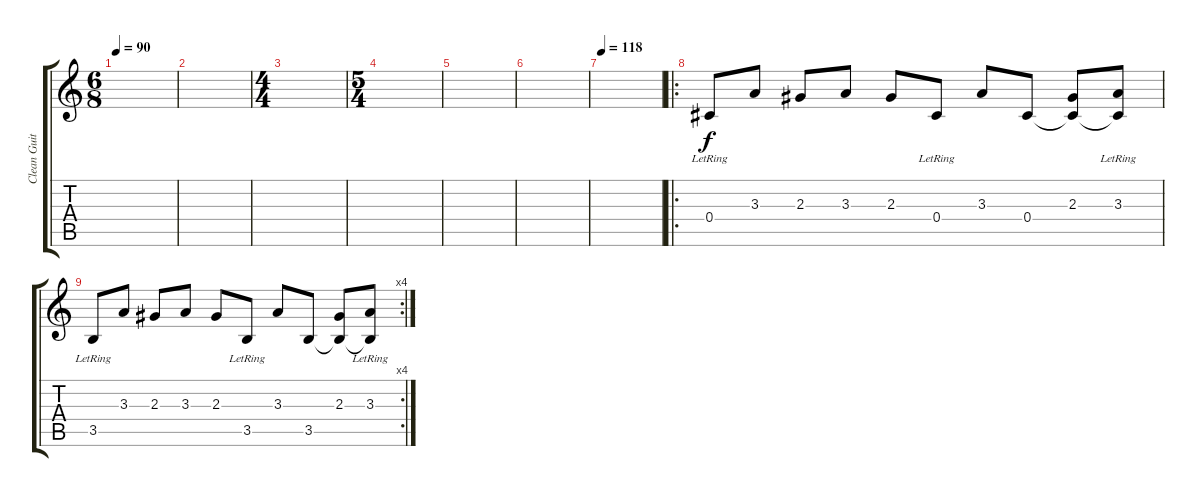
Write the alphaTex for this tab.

\track ("Clean Guitar" "Clean Guit") {instrument electricguitarclean}
\staff {score tabs}
\tuning (Eb4 Bb3 Gb3 Db3 Ab2 Eb2) {hide}
\ts (6 8)
\tempo 90
\clef g2
\ks c
|
|
\ts (4 4)
|
\ts (5 4)
|
|
|
\tempo 118
|
\ro
0.4{lr}.8{instrument electricguitarclean} 3.3.8 2.3.8 3.3.8 2.3.8 0.4{lr}.8 3.3.8 0.4.8 (2.3 0.4{t}).8 (3.3{lr} 0.4{t}).8 |
\rc 4
3.5{lr}.8 3.3.8 2.3.8 3.3.8 2.3.8 3.5{lr}.8 3.3.8 3.5.8 (2.3 3.5{t}).8 (3.3{lr} 3.5{t}).8
